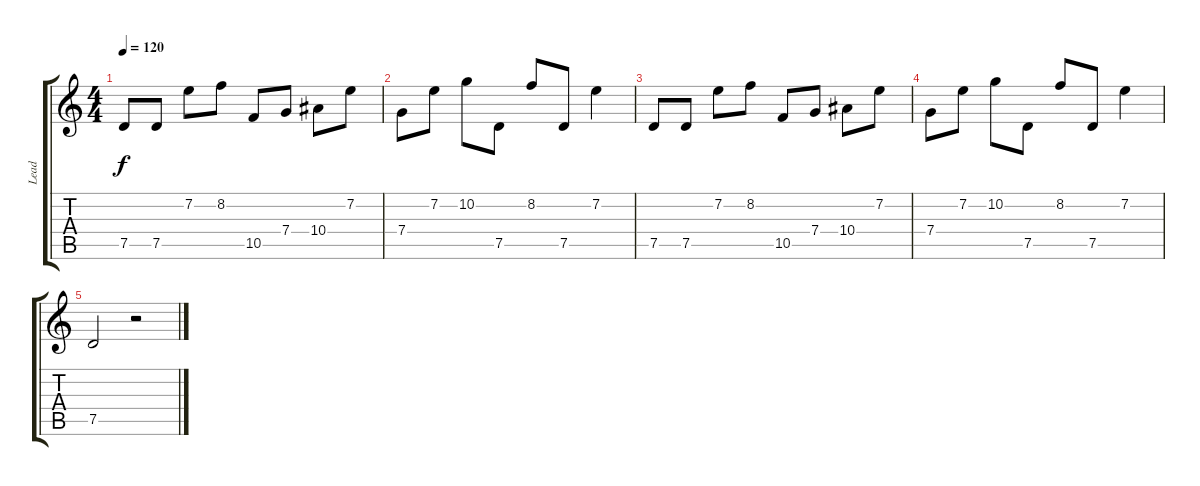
\track ("Lead" "Lead") {instrument distortionguitar}
\staff {score tabs}
\tuning (D4 A3 F3 C3 G2 D2) {hide}
\ts (4 4)
\tempo 120
\clef g2
\ks c
7.5.8{dy f volume 10} 7.5.8 7.2.8 8.2.8 10.5.8 7.4.8 10.4.8 7.2.8 |
7.4.8 7.2.8 10.2.8 7.5.8 8.2.8 7.5.8 7.2.4 |
7.5.8{volume 4} 7.5.8 7.2.8 8.2.8 10.5.8 7.4.8 10.4.8 7.2.8 |
7.4.8 7.2.8 10.2.8 7.5.8 8.2.8 7.5.8 7.2.4 |
7.5.2{volume 0} r.2
